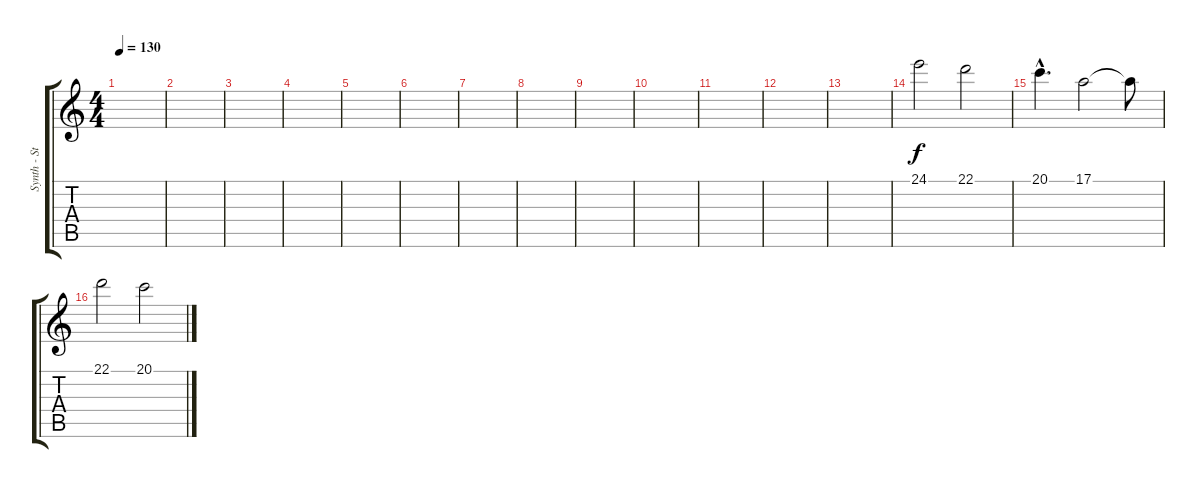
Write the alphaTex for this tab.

\track ("Synth - Steven" "Synth - St") {instrument synthstrings1}
\staff {score tabs}
\tuning (E4 B3 G3 D3 A2 E2) {hide}
\ts (4 4)
\tempo 130
\clef g2
\ks c
|
|
|
|
|
|
|
|
|
|
|
|
|
24.1.2 22.1.2 |
20.1{hac}.4{d} 17.1.2 17.1{t}.8 |
22.1.2 20.1.2
